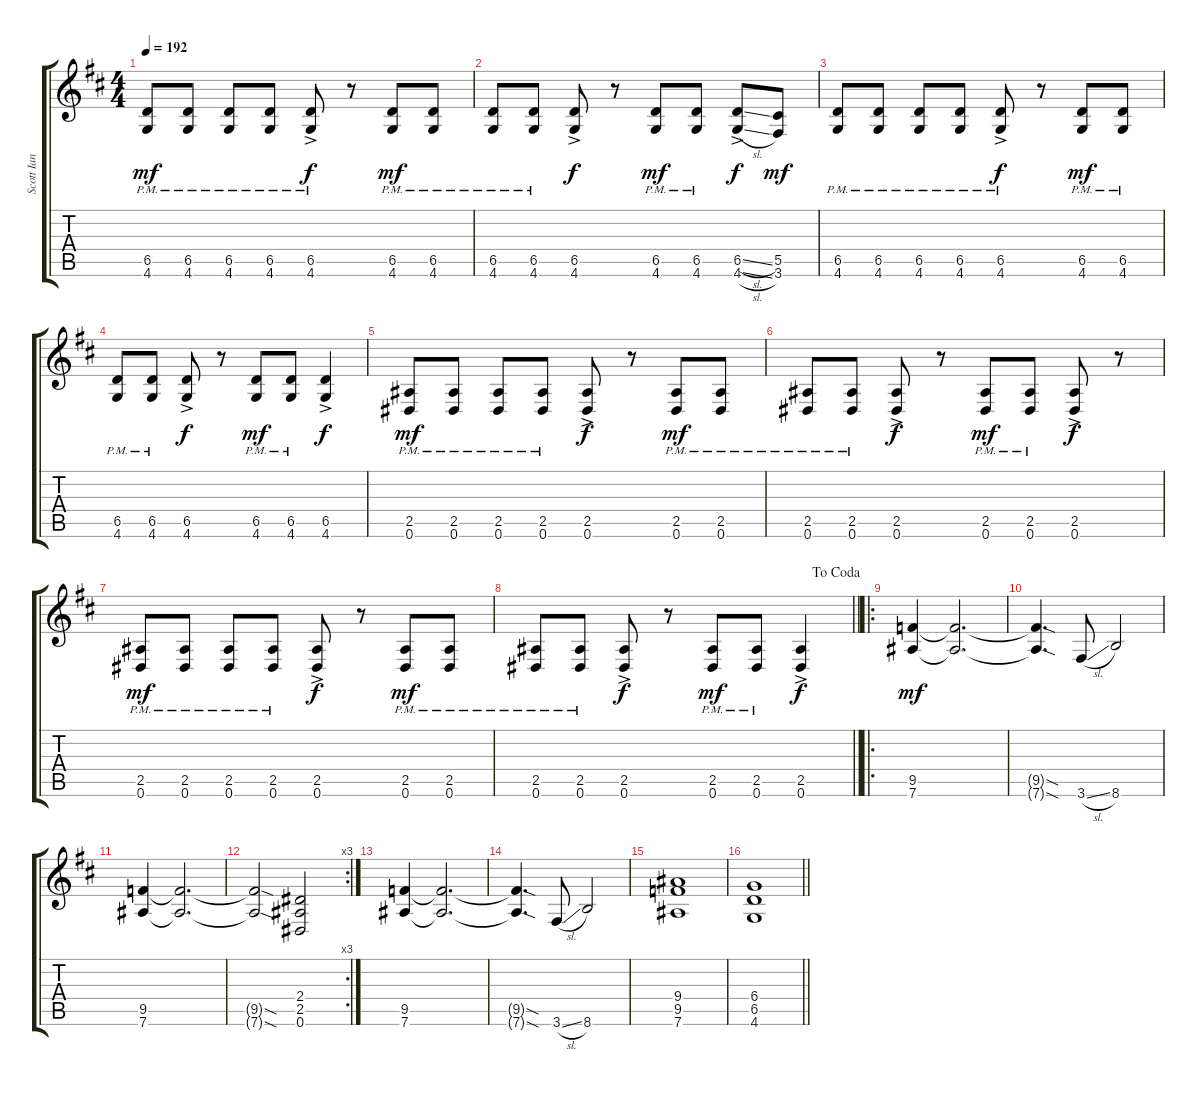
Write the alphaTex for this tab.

\track ("Scott Ian" "Scott Ian") {instrument distortionguitar}
\staff {score tabs}
\tuning (Eb4 Bb3 Gb3 Db3 Ab2 Eb2) {hide}
\ts (4 4)
\tempo 192
\clef g2
\ks d
(6.5{pm} 4.6{pm}).8{dy mf} (6.5{pm} 4.6{pm}).8 (6.5{pm} 4.6{pm}).8 (6.5{pm} 4.6{pm}).8 (6.5{ac pm} 4.6{ac pm}).8{dy f} r.8 (6.5{pm} 4.6{pm}).8{dy mf} (6.5{pm} 4.6{pm}).8 |
(6.5{pm} 4.6{pm}).8 (6.5{pm} 4.6{pm}).8 (6.5{ac} 4.6{ac}).8{dy f} r.8 (6.5{pm} 4.6{pm}).8{dy mf} (6.5{pm} 4.6{pm}).8 (6.5{sl ac} 4.6{sl ac}).8{dy f} (5.5 3.6).8{dy mf} |
(6.5{pm} 4.6{pm}).8 (6.5{pm} 4.6{pm}).8 (6.5{pm} 4.6{pm}).8 (6.5{pm} 4.6{pm}).8 (6.5{ac pm} 4.6{ac pm}).8{dy f} r.8 (6.5{pm} 4.6{pm}).8{dy mf} (6.5{pm} 4.6{pm}).8 |
(6.5{pm} 4.6{pm}).8 (6.5{pm} 4.6{pm}).8 (6.5{ac} 4.6{ac}).8{dy f} r.8 (6.5{pm} 4.6{pm}).8{dy mf} (6.5{pm} 4.6{pm}).8 (6.5{ac} 4.6{ac}).4{dy f} |
(2.5{pm} 0.6{pm}).8{dy mf} (2.5{pm} 0.6{pm}).8 (2.5{pm} 0.6{pm}).8 (2.5{pm} 0.6{pm}).8 (2.5{ac} 0.6{ac}).8{dy f} r.8 (2.5{pm} 0.6{pm}).8{dy mf} (2.5{pm} 0.6{pm}).8 |
(2.5{pm} 0.6{pm}).8 (2.5{pm} 0.6{pm}).8 (2.5{ac} 0.6{ac}).8{dy f} r.8 (2.5{pm} 0.6{pm}).8{dy mf} (2.5{pm} 0.6{pm}).8 (2.5{ac} 0.6{ac}).8{dy f} r.8 |
(2.5{pm} 0.6{pm}).8{dy mf} (2.5{pm} 0.6{pm}).8 (2.5{pm} 0.6{pm}).8 (2.5{pm} 0.6{pm}).8 (2.5{ac} 0.6{ac}).8{dy f} r.8 (2.5{pm} 0.6{pm}).8{dy mf} (2.5{pm} 0.6{pm}).8 |
\jump dacoda
\barLineRight lightlight
(2.5{pm} 0.6{pm}).8 (2.5{pm} 0.6{pm}).8 (2.5{ac} 0.6{ac}).8{dy f} r.8 (2.5{pm} 0.6{pm}).8{dy mf} (2.5{pm} 0.6{pm}).8 (2.5{ac} 0.6{ac}).4{dy f} |
\ro
(9.5 7.6).4{dy mf} (9.5{t} 7.6{t}).2{d} |
(9.5{sod t} 7.6{sod t}).4{d} 3.6{sl}.8 8.6.2 |
(9.5 7.6).4 (9.5{t} 7.6{t}).2{d} |
\rc 3
(9.5{sod t} 7.6{sod t}).2 (2.4 2.5 0.6).2 |
(9.5 7.6).4 (9.5{t} 7.6{t}).2{d} |
(9.5{sod t} 7.6{sod t}).4{d} 3.6{sl}.8 8.6.2 |
(9.4 9.5 7.6).1 |
\barLineRight lightlight
(6.4 6.5 4.6).1
